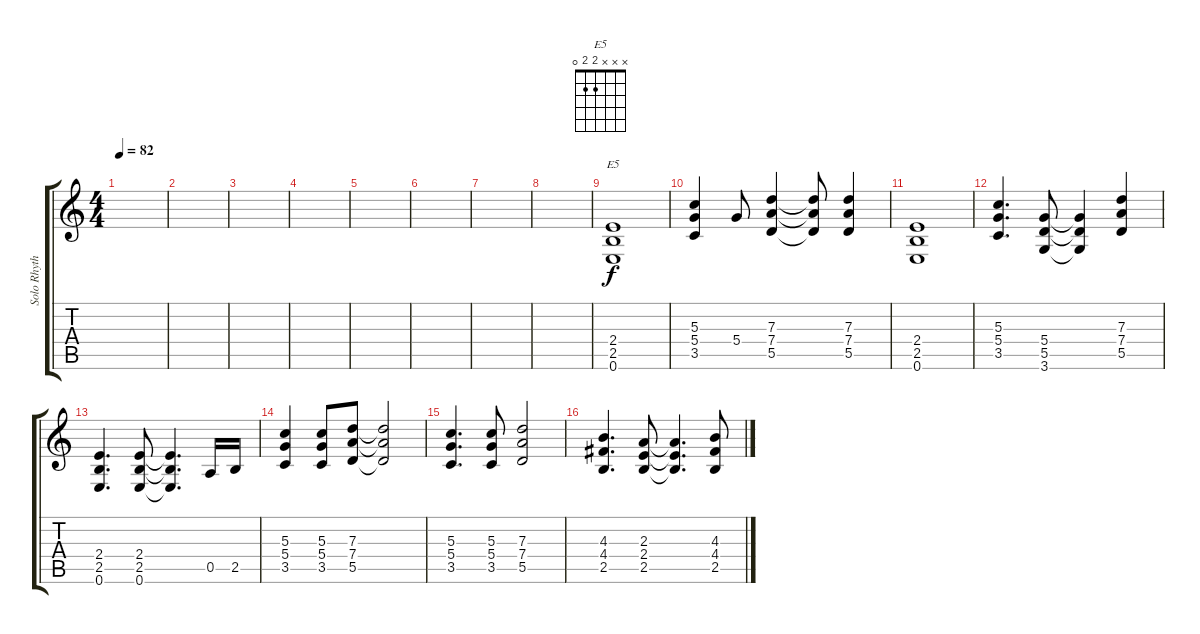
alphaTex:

\track ("Solo Rhythm" "Solo Rhyth") {instrument overdrivenguitar}
\staff {score tabs}
\tuning (E4 B3 G3 D3 A2 E2) {hide}
\chord ("E5" x x x 2 2 0)
\ts (4 4)
\tempo 82
\clef g2
\ks c
|
|
|
|
|
|
|
|
(2.4 2.5 0.6).1{ch "E5"} |
(5.3 5.4 3.5).4 5.4.8 (7.3 7.4 5.5).4 (7.3{t} 7.4{t} 5.5{t}).8 (7.3 7.4 5.5).4 |
(2.4 2.5 0.6).1 |
(5.3 5.4 3.5).4{d} (5.4 5.5 3.6).8 (5.4{t} 5.5{t} 3.6{t}).4 (7.3 7.4 5.5).4 |
(2.4 2.5 0.6).4{d} (2.4 2.5 0.6).8 (2.4{t} 2.5{t} 0.6{t}).4{d} 0.5.16 2.5.16 |
(5.3 5.4 3.5).4 (5.3 5.4 3.5).8 (7.3 7.4 5.5).8 (7.3{t} 7.4{t} 5.5{t}).2 |
(5.3 5.4 3.5).4{d} (5.3 5.4 3.5).8 (7.3 7.4 5.5).2 |
(4.3 4.4 2.5).4{d} (2.3 2.4 2.5).8 (2.3{t} 2.4{t} 2.5{t}).4{d} (4.3 4.4 2.5).8
